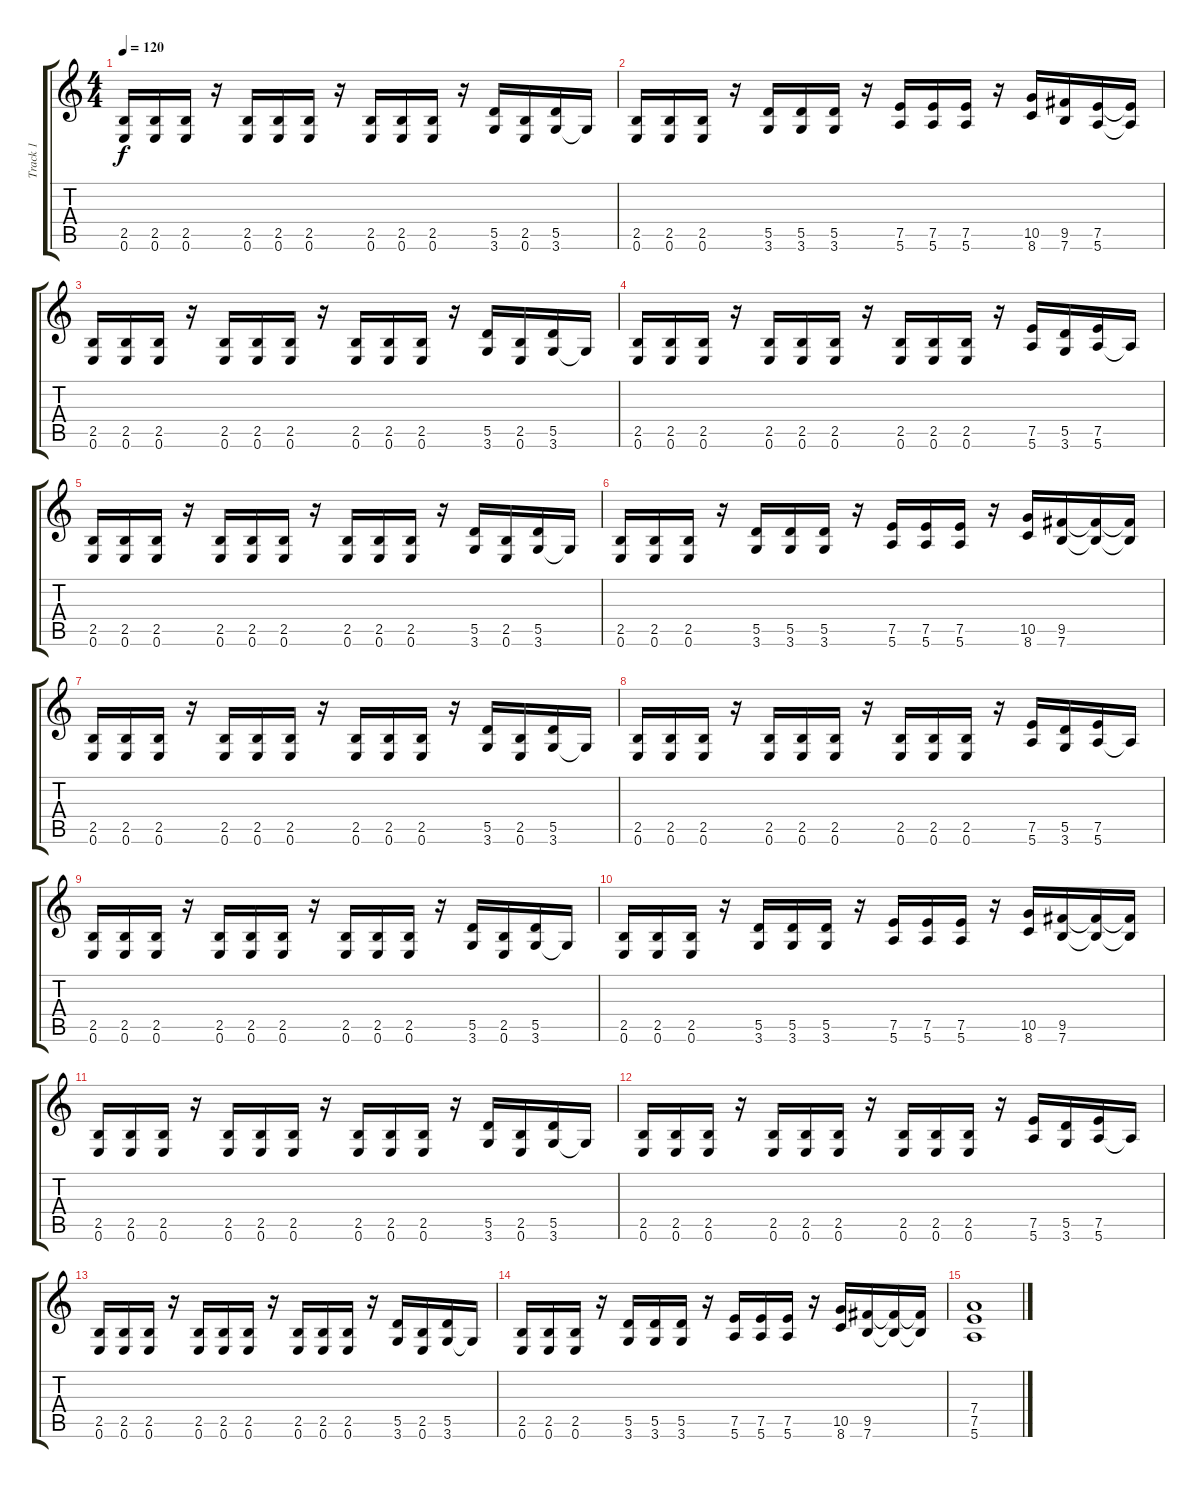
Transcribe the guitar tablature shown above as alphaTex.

\track ("Track 1" "Track 1") {instrument distortionguitar}
\staff {score tabs}
\tuning (E4 B3 G3 D3 A2 E2) {hide}
\ts (4 4)
\tempo 120
\clef g2
\ks c
(2.5 0.6).16{dy f} (2.5 0.6).16 (2.5 0.6).16 r.16 (2.5 0.6).16 (2.5 0.6).16 (2.5 0.6).16 r.16 (2.5 0.6).16 (2.5 0.6).16 (2.5 0.6).16 r.16 (5.5 3.6).16 (2.5 0.6).16 (5.5 3.6).16 3.6{t}.16 |
(2.5 0.6).16 (2.5 0.6).16 (2.5 0.6).16 r.16 (5.5 3.6).16 (5.5 3.6).16 (5.5 3.6).16 r.16 (7.5 5.6).16 (7.5 5.6).16 (7.5 5.6).16 r.16 (10.5 8.6).16 (9.5 7.6).16 (7.5 5.6).16 (7.5{t} 5.6{t}).16 |
(2.5 0.6).16 (2.5 0.6).16 (2.5 0.6).16 r.16 (2.5 0.6).16 (2.5 0.6).16 (2.5 0.6).16 r.16 (2.5 0.6).16 (2.5 0.6).16 (2.5 0.6).16 r.16 (5.5 3.6).16 (2.5 0.6).16 (5.5 3.6).16 3.6{t}.16 |
(2.5 0.6).16 (2.5 0.6).16 (2.5 0.6).16 r.16 (2.5 0.6).16 (2.5 0.6).16 (2.5 0.6).16 r.16 (2.5 0.6).16 (2.5 0.6).16 (2.5 0.6).16 r.16 (7.5 5.6).16 (5.5 3.6).16 (7.5 5.6).16 5.6{t}.16 |
(2.5 0.6).16 (2.5 0.6).16 (2.5 0.6).16 r.16 (2.5 0.6).16 (2.5 0.6).16 (2.5 0.6).16 r.16 (2.5 0.6).16 (2.5 0.6).16 (2.5 0.6).16 r.16 (5.5 3.6).16 (2.5 0.6).16 (5.5 3.6).16 3.6{t}.16 |
(2.5 0.6).16 (2.5 0.6).16 (2.5 0.6).16 r.16 (5.5 3.6).16 (5.5 3.6).16 (5.5 3.6).16 r.16 (7.5 5.6).16 (7.5 5.6).16 (7.5 5.6).16 r.16 (10.5 8.6).16 (9.5 7.6).16 (9.5{t} 7.6{t}).16 (9.5{t} 7.6{t}).16 |
(2.5 0.6).16 (2.5 0.6).16 (2.5 0.6).16 r.16 (2.5 0.6).16 (2.5 0.6).16 (2.5 0.6).16 r.16 (2.5 0.6).16 (2.5 0.6).16 (2.5 0.6).16 r.16 (5.5 3.6).16 (2.5 0.6).16 (5.5 3.6).16 3.6{t}.16 |
(2.5 0.6).16 (2.5 0.6).16 (2.5 0.6).16 r.16 (2.5 0.6).16 (2.5 0.6).16 (2.5 0.6).16 r.16 (2.5 0.6).16 (2.5 0.6).16 (2.5 0.6).16 r.16 (7.5 5.6).16 (5.5 3.6).16 (7.5 5.6).16 5.6{t}.16 |
(2.5 0.6).16 (2.5 0.6).16 (2.5 0.6).16 r.16 (2.5 0.6).16 (2.5 0.6).16 (2.5 0.6).16 r.16 (2.5 0.6).16 (2.5 0.6).16 (2.5 0.6).16 r.16 (5.5 3.6).16 (2.5 0.6).16 (5.5 3.6).16 3.6{t}.16 |
(2.5 0.6).16 (2.5 0.6).16 (2.5 0.6).16 r.16 (5.5 3.6).16 (5.5 3.6).16 (5.5 3.6).16 r.16 (7.5 5.6).16 (7.5 5.6).16 (7.5 5.6).16 r.16 (10.5 8.6).16 (9.5 7.6).16 (9.5{t} 7.6{t}).16 (9.5{t} 7.6{t}).16 |
(2.5 0.6).16 (2.5 0.6).16 (2.5 0.6).16 r.16 (2.5 0.6).16 (2.5 0.6).16 (2.5 0.6).16 r.16 (2.5 0.6).16 (2.5 0.6).16 (2.5 0.6).16 r.16 (5.5 3.6).16 (2.5 0.6).16 (5.5 3.6).16 3.6{t}.16 |
(2.5 0.6).16 (2.5 0.6).16 (2.5 0.6).16 r.16 (2.5 0.6).16 (2.5 0.6).16 (2.5 0.6).16 r.16 (2.5 0.6).16 (2.5 0.6).16 (2.5 0.6).16 r.16 (7.5 5.6).16 (5.5 3.6).16 (7.5 5.6).16 5.6{t}.16 |
(2.5 0.6).16 (2.5 0.6).16 (2.5 0.6).16 r.16 (2.5 0.6).16 (2.5 0.6).16 (2.5 0.6).16 r.16 (2.5 0.6).16 (2.5 0.6).16 (2.5 0.6).16 r.16 (5.5 3.6).16 (2.5 0.6).16 (5.5 3.6).16 3.6{t}.16 |
(2.5 0.6).16 (2.5 0.6).16 (2.5 0.6).16 r.16 (5.5 3.6).16 (5.5 3.6).16 (5.5 3.6).16 r.16 (7.5 5.6).16 (7.5 5.6).16 (7.5 5.6).16 r.16 (10.5 8.6).16 (9.5 7.6).16 (9.5{t} 7.6{t}).16 (9.5{t} 7.6{t}).16 |
(7.4 7.5 5.6).1
